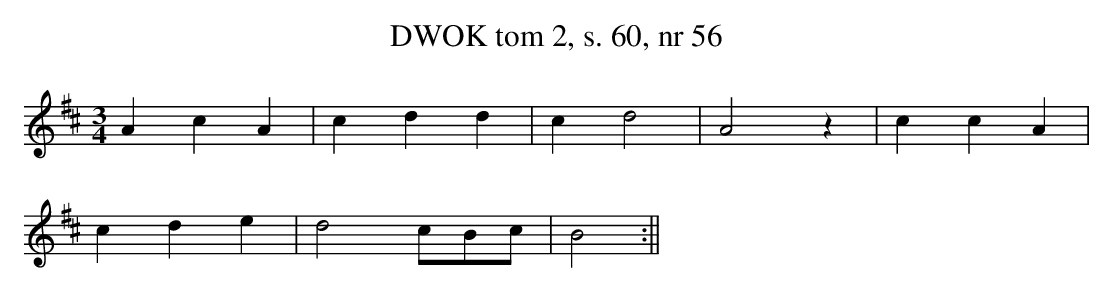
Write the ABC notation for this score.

X:1
T: DWOK tom 2, s. 60, nr 56
L: 1/16
M: 3/4
K: D
A4 c4 A4 |\
c4 d4 d4 |\
c4 d8 |\
A8 z4 |\
c4 c4 A4 |
c4 d4 e4 |\
d8 c2B2c2 |\
B8 :||
